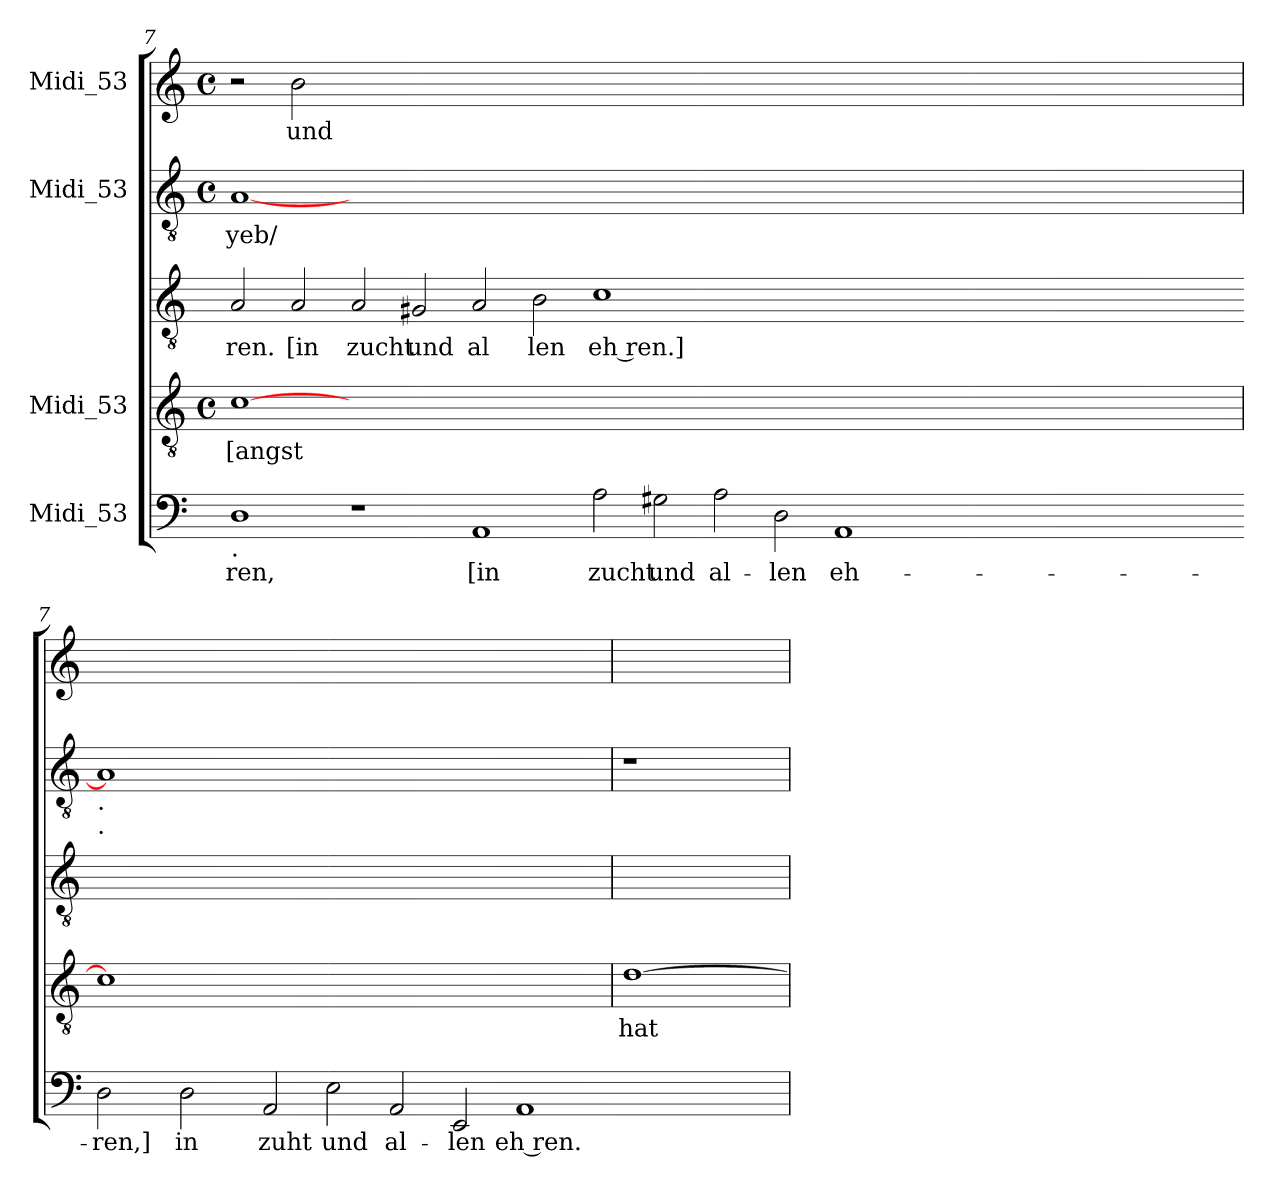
**kern	**text	**kern	**text	**kern	**text	**kern	**text	**kern	**text
*part5	*part5	*part4	*part4	*part3	*part3	*part2	*part2	*part1	*part1
*staff5	*staff5	*staff4	*staff4	*staff3	*staff3	*staff2	*staff2	*staff1	*staff1
*I"Midi_53	*	*I"Midi_53	*	*	*	*I"Midi_53	*	*I"Midi_53	*
!!LO:LB:g=z
*clefF4	*	*clefGv2	*	*clefGv2	*	*clefGv2	*	*clefG2	*
*k[]	*	*k[]	*	*k[]	*	*k[]	*	*k[]	*
*C:	*	*C:	*	*C:	*	*C:	*	*C:	*
*	*	*M4/4	*	*	*	*M4/4	*	*M4/4	*
*	*	*met(c)	*	*	*	*met(c)	*	*met(c)	*
=7C	=7C	=7C	=7C	=7C	=7C	=7C	=7C	=7C	=7C
!LO:TX:b:t=.	!	!	!	!	!	!	!	!	!
!	!LO:LY:b	!	!LO:LY:b	!	!LO:LY:b	!	!LO:LY:b	!	!
1D	ren,	[1c	[angst	2A/	-ren.	[1A	yeb/	2r	.
!	!	!	!	!	!LO:LY:b	!	!	!	!LO:LY:b
.	.	.	.	2A/	[in	.	.	2b\	und
!	!	!	!	!	!LO:LY:b	!	!	!	!
1r	.	1%7ryy	.	2A/	zucht	1%7ryy	.	1%7ryy	.
!	!	!	!	!	!LO:LY:b	!	!	!	!
.	.	.	.	2G#X/	und	.	.	.	.
!	!LO:LY:b	!	!	!	!LO:LY:b	!	!	!	!
1AA	[in	.	.	2A/	al	.	.	.	.
!	!	!	!	!	!LO:LY:b	!	!	!	!
.	.	.	.	2B\	len	.	.	.	.
!	!LO:LY:b	!	!	!	!LO:LY:b	!	!	!	!
2A\	zucht	.	.	1c	eh ren.]	.	.	.	.
!	!LO:LY:b	!	!	!	!	!	!	!	!
2G#X\	und	.	.	.	.	.	.	.	.
!	!LO:LY:b	!	!	!	!	!	!	!	!
2A\	al-	.	.	00ryy	.	.	.	.	.
!	!LO:LY:b	!	!	!	!	!	!	!	!
2D\	-len	.	.	.	.	.	.	.	.
!	!LO:LY:b	!	!	!	!	!	!	!	!
1AA	eh-	.	.	.	.	.	.	.	.
4ryy	.	.	.	.	.	.	.	.	.
4ryy	.	.	.	.	.	.	.	.	.
4ryy	.	.	.	.	.	.	.	.	.
4ryy	.	.	.	.	.	.	.	.	.
4ryy	.	.	.	.	.	.	.	.	.
4ryy	.	.	.	.	.	.	.	.	.
4ryy	.	.	.	.	.	.	.	.	.
4ryy	.	.	.	.	.	.	.	.	.
!!LO:LB:g=z
=7D-	=7D	=7D	=7D	=7D-	=7D	=7D	=7D	=7D	=7D
!	!	!	!	!	!	!LO:TX:b:t=.	!	!	!
!	!	!	!	!	!	!LO:TX:b:t=.	!	!	!
!	!LO:LY:b	!	!	!	!	!	!	!	!
2D\	-ren,]	1c]	.	4ryy	.	1A]	.	4ryy	.
.	.	.	.	4%15ryy	.	.	.	4ryy	.
!	!LO:LY:b	!	!	!	!	!	!	!	!
2D\	in	.	.	.	.	.	.	4ryy	.
.	.	.	.	.	.	.	.	4ryy	.
!	!LO:LY:b	!	!	!	!	!	!	!	!
2AA/	zuht	0.ryy	.	.	.	0.ryy	.	0.ryy	.
!	!LO:LY:b	!	!	!	!	!	!	!	!
2E\	und	.	.	.	.	.	.	.	.
!	!LO:LY:b	!	!	!	!	!	!	!	!
2AA/	al-	.	.	.	.	.	.	.	.
!	!LO:LY:b	!	!	!	!	!	!	!	!
2EE/	-len	.	.	.	.	.	.	.	.
!	!LO:LY:b	!	!	!	!	!	!	!	!
1AA	eh ren.-	.	.	.	.	.	.	.	.
=7E-	=7E	=7E	=7E	=7E	=7E	=7E	=7E	=7E	=7E
!	!	!	!LO:LY:b	!	!	!	!	!	!
4ryy	.	[1d	hat	4ryy	.	1r	.	4ryy	.
2.ryy	.	.	.	2.ryy	.	.	.	4ryy	.
.	.	.	.	.	.	.	.	4ryy	.
.	.	.	.	.	.	.	.	4ryy	.
=	=	=	=	=	=	=	=	=	=
*-	*-	*-	*-	*-	*-	*-	*-	*-	*-
